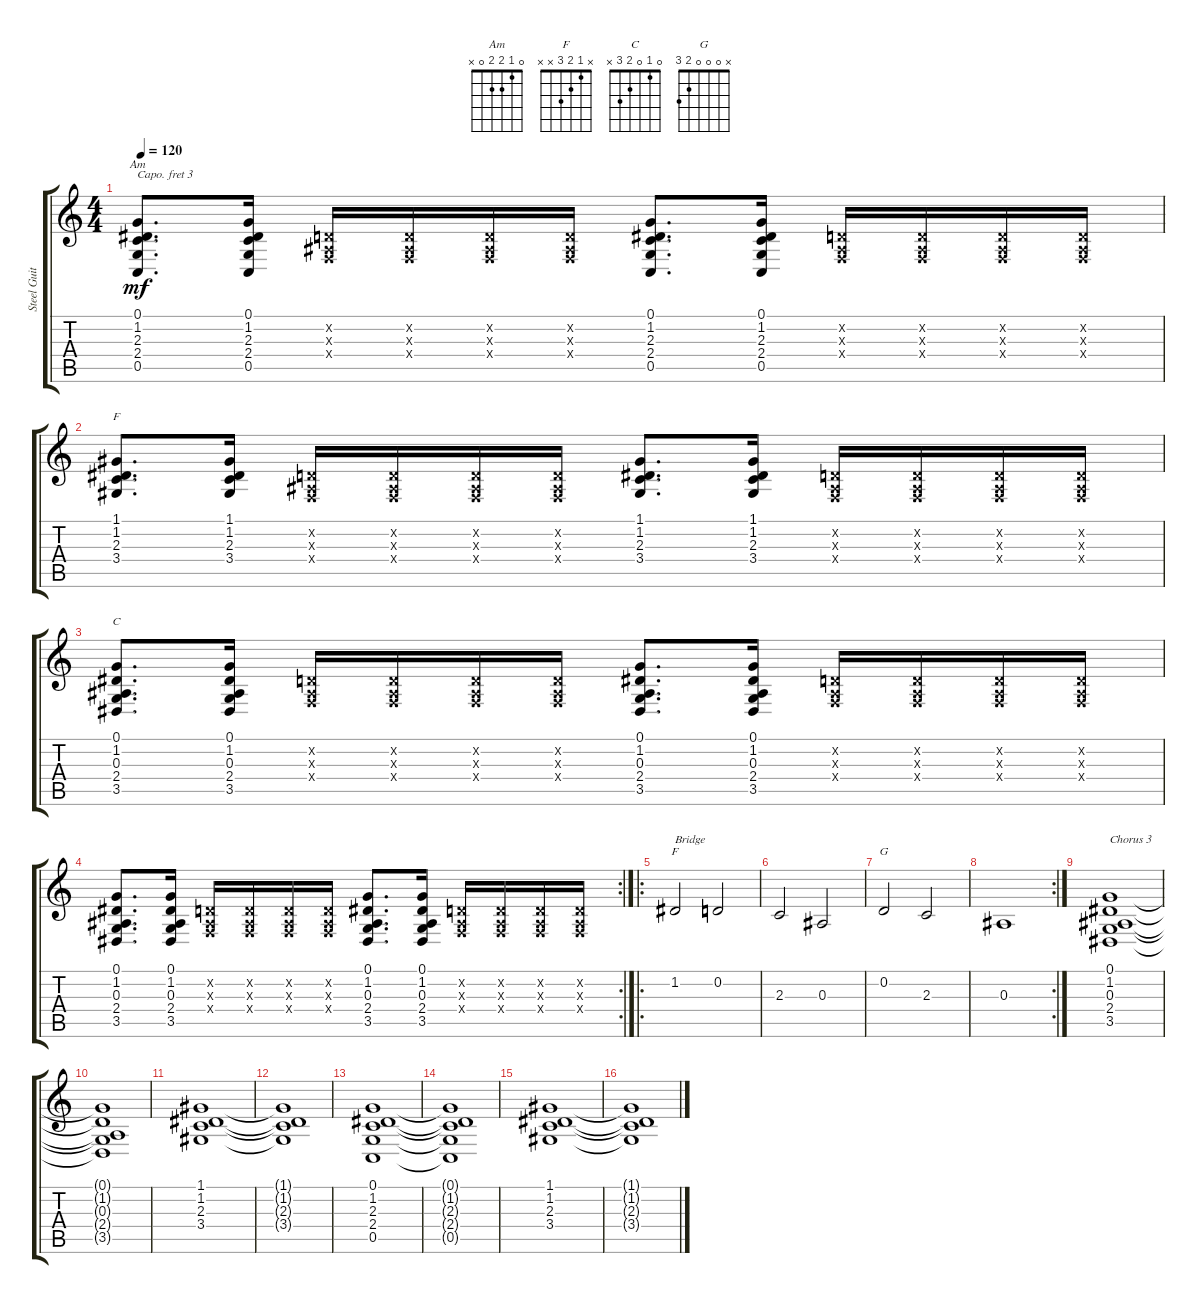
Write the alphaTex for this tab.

\track ("Steel Guitar" "Steel Guit") {instrument brightacousticpiano}
\staff {score tabs}
\capo 3
\tuning (E4 B3 G3 D3 A2 E2) {hide}
\chord ("Am" 0 1 2 2 0 x)
\chord ("F" 1 1 2 3 x x) {barre 1}
\chord ("C" 0 1 0 2 3 x)
\chord ("F" x 1 2 3 x x)
\chord ("G" x 0 0 0 2 3)
\ts (4 4)
\tempo 120
\clef g2
\ks c
(0.1 1.2 2.3 2.4 0.5).8{d ch "Am" dy mf} (0.1 1.2 2.3 2.4 0.5).16 (0.2{x} 0.3{x} 0.4{x}).16 (0.2{x} 0.3{x} 0.4{x}).16 (0.2{x} 0.3{x} 0.4{x}).16 (0.2{x} 0.3{x} 0.4{x}).16 (0.1 1.2 2.3 2.4 0.5).8{d} (0.1 1.2 2.3 2.4 0.5).16 (0.2{x} 0.3{x} 0.4{x}).16 (0.2{x} 0.3{x} 0.4{x}).16 (0.2{x} 0.3{x} 0.4{x}).16 (0.2{x} 0.3{x} 0.4{x}).16 |
(1.1 1.2 2.3 3.4).8{d ch "F"} (1.1 1.2 2.3 3.4).16 (0.2{x} 0.3{x} 0.4{x}).16 (0.2{x} 0.3{x} 0.4{x}).16 (0.2{x} 0.3{x} 0.4{x}).16 (0.2{x} 0.3{x} 0.4{x}).16 (1.1 1.2 2.3 3.4).8{d} (1.1 1.2 2.3 3.4).16 (0.2{x} 0.3{x} 0.4{x}).16 (0.2{x} 0.3{x} 0.4{x}).16 (0.2{x} 0.3{x} 0.4{x}).16 (0.2{x} 0.3{x} 0.4{x}).16 |
(0.1 1.2 0.3 2.4 3.5).8{d ch "C"} (0.1 1.2 0.3 2.4 3.5).16 (0.2{x} 0.3{x} 0.4{x}).16 (0.2{x} 0.3{x} 0.4{x}).16 (0.2{x} 0.3{x} 0.4{x}).16 (0.2{x} 0.3{x} 0.4{x}).16 (0.1 1.2 0.3 2.4 3.5).8{d} (0.1 1.2 0.3 2.4 3.5).16 (0.2{x} 0.3{x} 0.4{x}).16 (0.2{x} 0.3{x} 0.4{x}).16 (0.2{x} 0.3{x} 0.4{x}).16 (0.2{x} 0.3{x} 0.4{x}).16 |
\rc 2
(0.1 1.2 0.3 2.4 3.5).8{d} (0.1 1.2 0.3 2.4 3.5).16 (0.2{x} 0.3{x} 0.4{x}).16 (0.2{x} 0.3{x} 0.4{x}).16 (0.2{x} 0.3{x} 0.4{x}).16 (0.2{x} 0.3{x} 0.4{x}).16 (0.1 1.2 0.3 2.4 3.5).8{d} (0.1 1.2 0.3 2.4 3.5).16 (0.2{x} 0.3{x} 0.4{x}).16 (0.2{x} 0.3{x} 0.4{x}).16 (0.2{x} 0.3{x} 0.4{x}).16 (0.2{x} 0.3{x} 0.4{x}).16 |
\ro
1.2.2{ch "F" txt "Bridge"} 0.2.2 |
2.3.2 0.3.2 |
0.2.2{ch "G"} 2.3.2 |
\rc 2
0.3.1 |
(0.1 1.2 0.3 2.4 3.5).1{txt "Chorus 3"} |
(0.1{t} 1.2{t} 0.3{t} 2.4{t} 3.5{t}).1 |
(1.1 1.2 2.3 3.4).1 |
(1.1{t} 1.2{t} 2.3{t} 3.4{t}).1 |
(0.1 1.2 2.3 2.4 0.5).1 |
(0.1{t} 1.2{t} 2.3{t} 2.4{t} 0.5{t}).1 |
(1.1 1.2 2.3 3.4).1 |
(1.1{t} 1.2{t} 2.3{t} 3.4{t}).1
